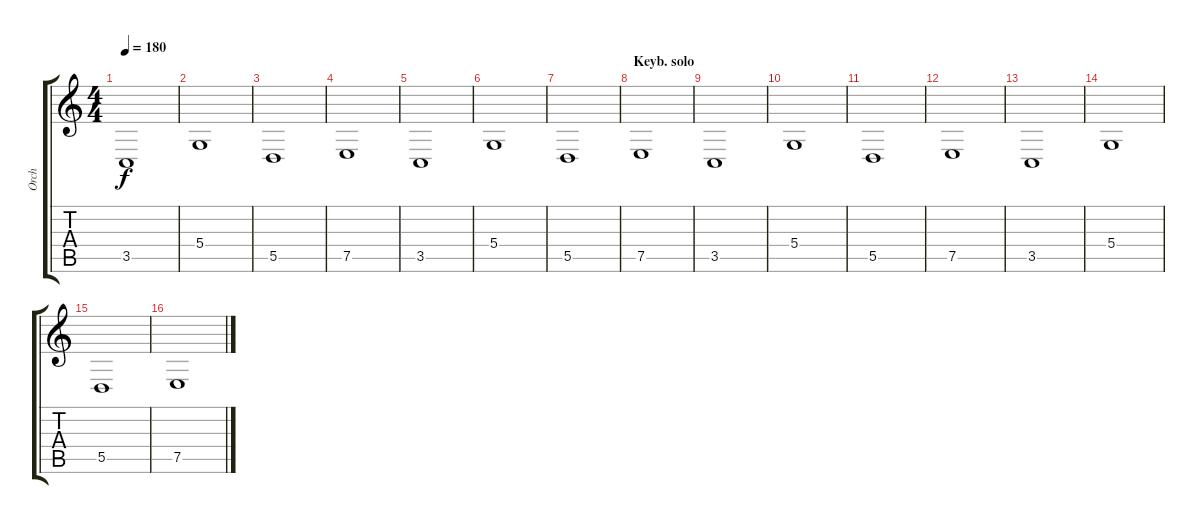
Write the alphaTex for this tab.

\track ("Orch" "Orch") {instrument stringensemble1}
\staff {score tabs}
\tuning (E4 B3 G3 D3 A2 E2) {hide}
\ts (4 4)
\tempo 180
\clef g2
\ks c
3.5.1{dy f} |
5.4.1 |
5.5.1 |
7.5.1 |
3.5.1 |
5.4.1 |
5.5.1 |
\section ("" "Keyb. solo")
7.5.1 |
3.5.1 |
5.4.1 |
5.5.1 |
7.5.1 |
3.5.1 |
5.4.1 |
5.5.1 |
7.5.1
